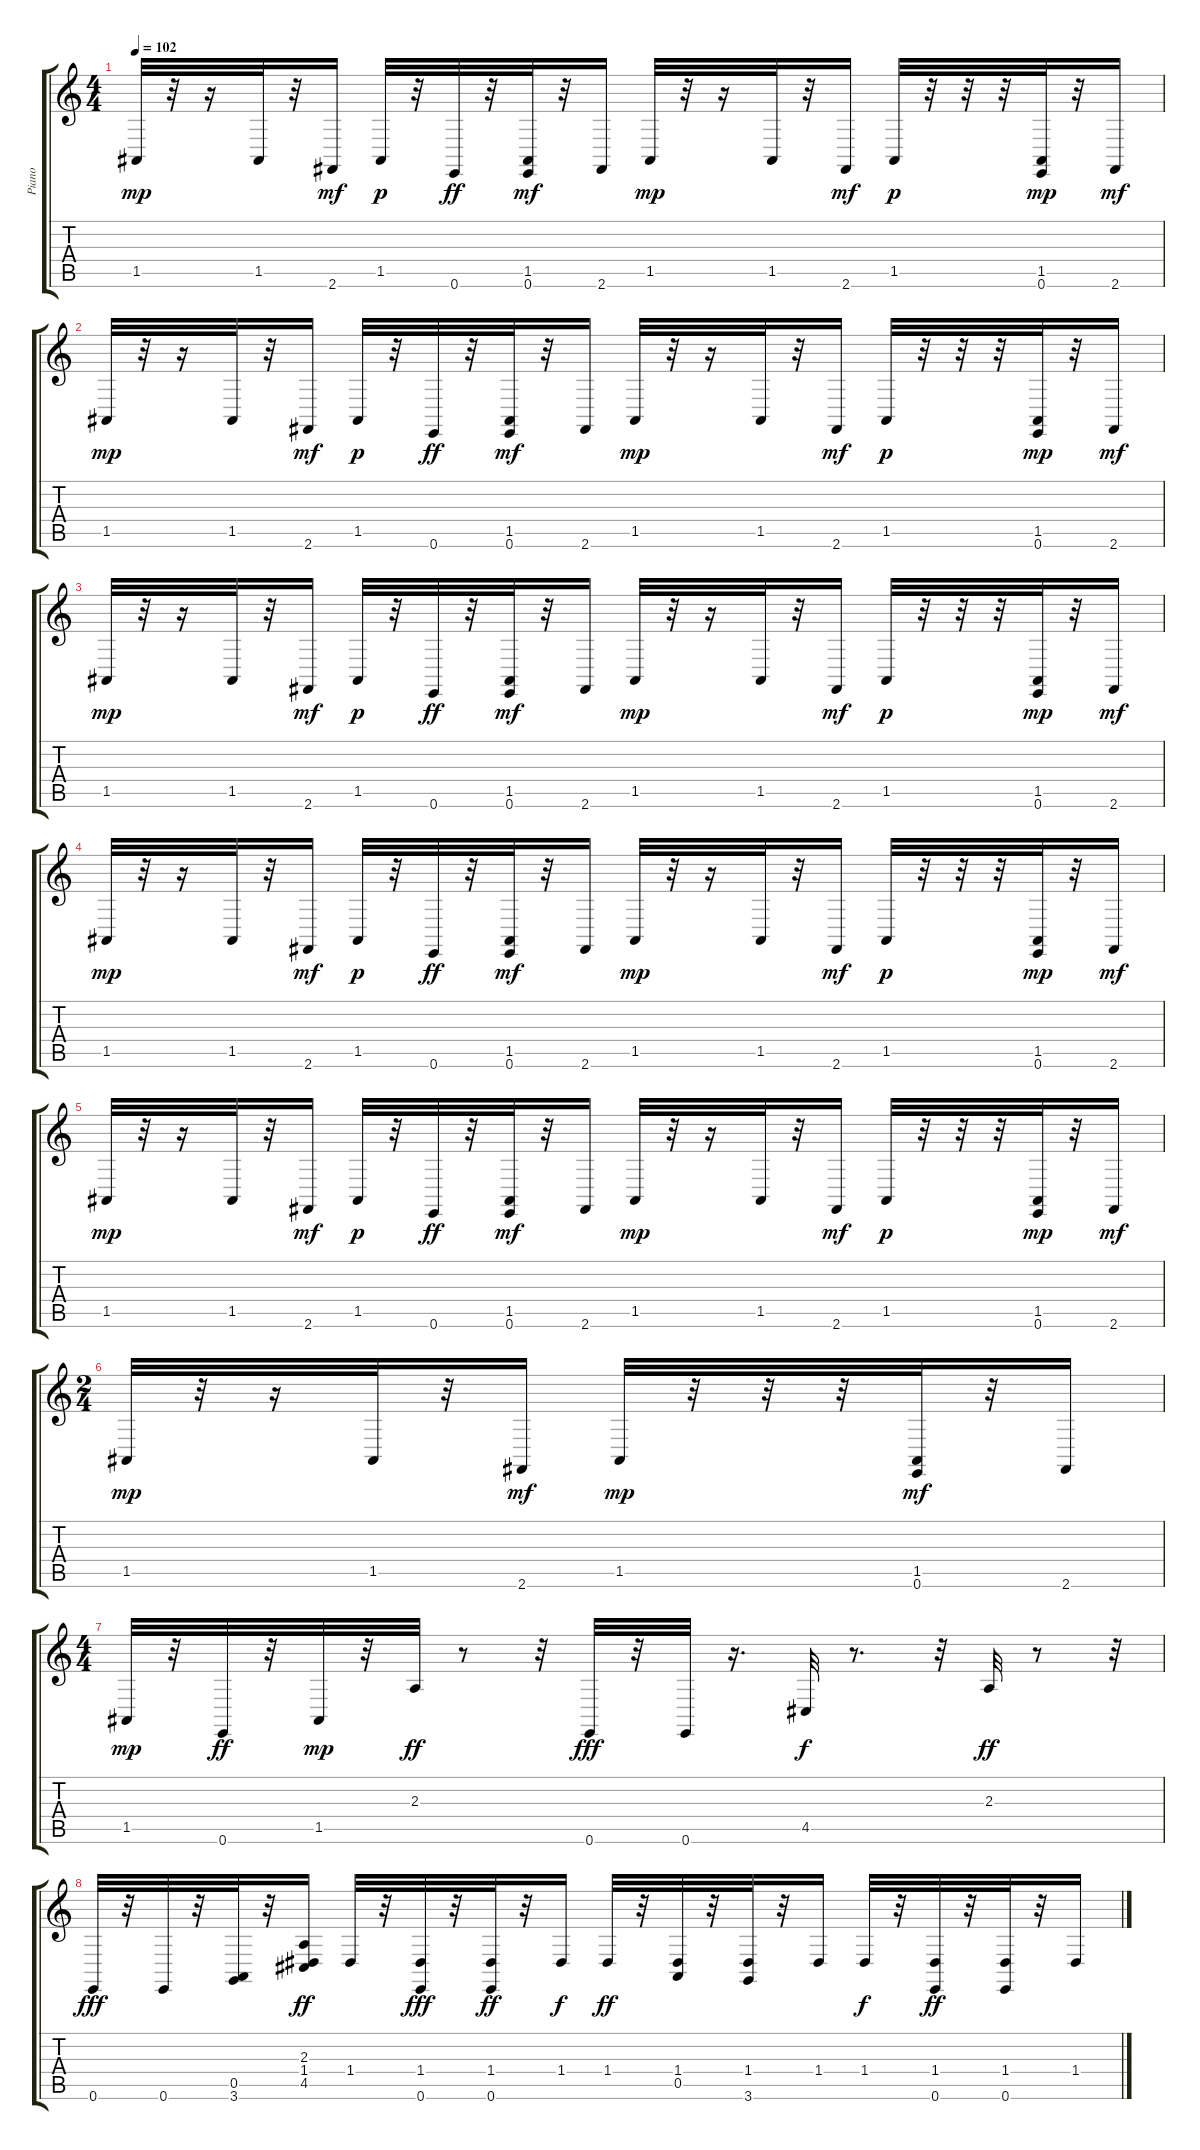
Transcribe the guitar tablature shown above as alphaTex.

\track ("Piano" "Piano") {instrument acousticgrandpiano}
\staff {score tabs}
\tuning (E4 B3 G3 D3 A2 E2) {hide}
\ts (4 4)
\tempo 102
\clef g2
\ks c
1.5.32{dy mp} r.32 r.16 1.5.32 r.32 2.6.16{dy mf} 1.5.32{dy p} r.32 0.6.32{dy ff} r.32 (1.5 0.6).32{dy mf} r.32 2.6.16 1.5.32{dy mp} r.32 r.16 1.5.32 r.32 2.6.16{dy mf} 1.5.32{dy p} r.32 r.32 r.32 (1.5 0.6).32{dy mp} r.32 2.6.16{dy mf} |
1.5.32{dy mp} r.32 r.16 1.5.32 r.32 2.6.16{dy mf} 1.5.32{dy p} r.32 0.6.32{dy ff} r.32 (1.5 0.6).32{dy mf} r.32 2.6.16 1.5.32{dy mp} r.32 r.16 1.5.32 r.32 2.6.16{dy mf} 1.5.32{dy p} r.32 r.32 r.32 (1.5 0.6).32{dy mp} r.32 2.6.16{dy mf} |
1.5.32{dy mp} r.32 r.16 1.5.32 r.32 2.6.16{dy mf} 1.5.32{dy p} r.32 0.6.32{dy ff} r.32 (1.5 0.6).32{dy mf} r.32 2.6.16 1.5.32{dy mp} r.32 r.16 1.5.32 r.32 2.6.16{dy mf} 1.5.32{dy p} r.32 r.32 r.32 (1.5 0.6).32{dy mp} r.32 2.6.16{dy mf} |
1.5.32{dy mp} r.32 r.16 1.5.32 r.32 2.6.16{dy mf} 1.5.32{dy p} r.32 0.6.32{dy ff} r.32 (1.5 0.6).32{dy mf} r.32 2.6.16 1.5.32{dy mp} r.32 r.16 1.5.32 r.32 2.6.16{dy mf} 1.5.32{dy p} r.32 r.32 r.32 (1.5 0.6).32{dy mp} r.32 2.6.16{dy mf} |
1.5.32{dy mp} r.32 r.16 1.5.32 r.32 2.6.16{dy mf} 1.5.32{dy p} r.32 0.6.32{dy ff} r.32 (1.5 0.6).32{dy mf} r.32 2.6.16 1.5.32{dy mp} r.32 r.16 1.5.32 r.32 2.6.16{dy mf} 1.5.32{dy p} r.32 r.32 r.32 (1.5 0.6).32{dy mp} r.32 2.6.16{dy mf} |
\ts (2 4)
1.5.32{dy mp} r.32 r.16 1.5.32 r.32 2.6.16{dy mf} 1.5.32{dy mp} r.32 r.32 r.32 (1.5 0.6).32{dy mf} r.32 2.6.16 |
\ts (4 4)
1.5.32{dy mp} r.32 0.6.32{dy ff} r.32 1.5.32{dy mp} r.32 2.3.32{dy ff} r.8 r.32 0.6.32{dy fff} r.32 0.6.32 r.16{d} 4.5.32{dy f} r.8{d} r.32 2.3.32{dy ff} r.8 r.32 |
0.6.32{dy fff} r.32 0.6.32 r.32 (0.5 3.6).32 r.32 (2.3 1.4 4.5).16{dy ff} 1.4.32 r.32 (1.4 0.6).32{dy fff} r.32 (1.4 0.6).32{dy ff} r.32 1.4.16{dy f} 1.4.32{dy ff} r.32 (1.4 0.5).32 r.32 (1.4 3.6).32 r.32 1.4.16 1.4.32{dy f} r.32 (1.4 0.6).32{dy ff} r.32 (1.4 0.6).32 r.32 1.4.16
